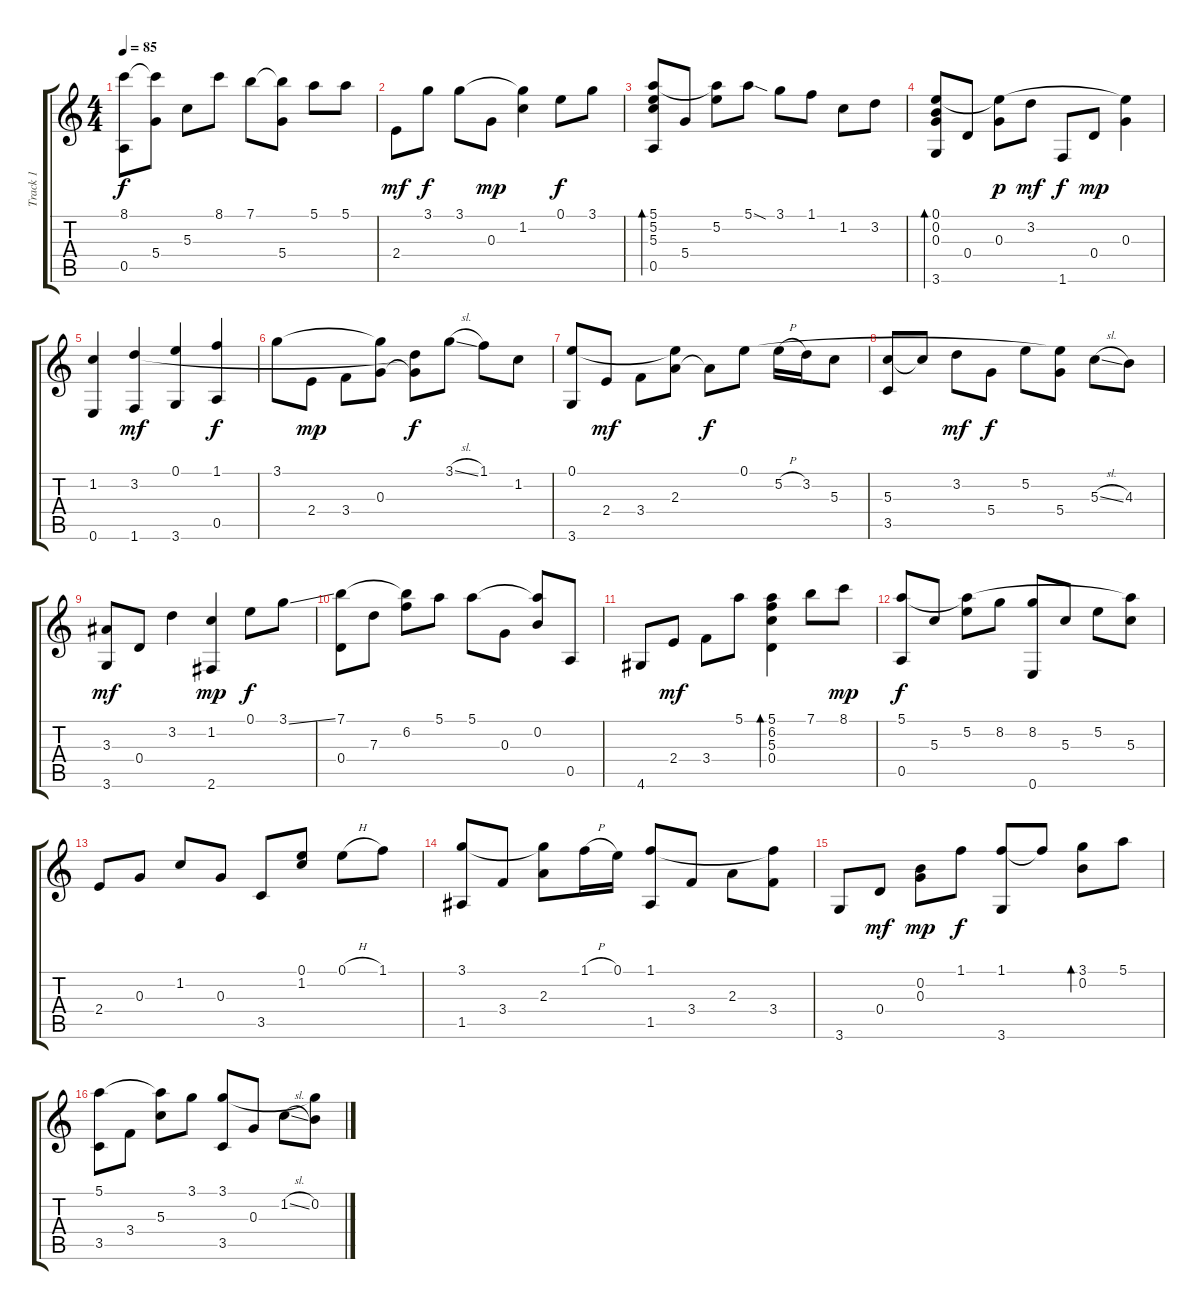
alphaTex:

\track ("Track 1" "Track 1") {instrument acousticguitarnylon}
\staff {score tabs}
\tuning (E4 B3 G3 D3 A2 E2) {hide}
\ts (4 4)
\tempo 85
\clef g2
\ks c
(8.1 0.5).8{dy f} (8.1{t} 5.4).8 5.3.8 8.1.8 7.1.8 (7.1{t} 5.4).8 5.1.8 5.1.8 |
2.4.8{dy mf} 3.1.8{dy f} 3.1.8 0.3.8{dy mp} (3.1{t} 1.2).4 0.1.8{dy f} 3.1.8 |
(5.1 5.2 5.3 0.5).8{bd 480} 5.4.8 (5.1{t} 5.2).8 5.1{sod}.8 3.1.8 1.1.8 1.2.8 3.2.8 |
(0.1 0.2 0.3 3.6).8{bd 480} 0.4.8 (0.1{t} 0.3).8{dy p} 3.2.8{dy mf} 1.6.8{dy f} 0.4.8{dy mp} (0.1{t} 0.3).4 |
(1.2 0.6).4 (3.2 1.6).4{dy mf} (0.1 3.6).4 (1.1 0.5).4{dy f} |
3.1.8 2.4.8{dy mp} 3.4.8 (3.1{t} 0.3).8 (3.2{t} 0.3{t}).8{dy f} 3.1{sl}.8 1.1.8 1.2.8 |
(0.1 3.6).8 2.4.8{dy mf} 3.4.8 (0.1{t} 2.3).8 2.3{t}.8{dy f} 0.1.8 5.2{h}.16 3.2.16 5.3.8 |
(5.3 3.5).8 5.3{t}.8 3.2.8{dy mf} 5.4.8{dy f} 5.2.8 (0.1{t} 5.4).8 5.3{sl}.8 4.3.8 |
(3.3 3.6).8{dy mf} 0.4.8 3.2.4 (1.2 2.6).4{dy mp} 0.1.8{dy f} 3.1{ss}.8 |
(7.1 0.4).8 7.3.8 (7.1{t} 6.2).8 5.1.8 5.1.8 0.3.8 (5.1{t} 0.2).8 0.5.8 |
4.6.8 2.4.8{dy mf} 3.4.8 5.1.8 (5.1 6.2 5.3 0.4).4{bd 240} 7.1.8 8.1.8{dy mp} |
(5.1 0.5).8{dy f} 5.3.8 (5.1{t} 5.2).8 8.2.8 (8.2 0.6).8 5.3.8 5.2.8 (5.1{t} 5.3).8 |
2.4.8 0.3.8 1.2.8 0.3.8 3.5.8 (0.1 1.2).8 0.1{h}.8 1.1.8 |
(3.1 1.5).8 3.4.8 (3.1{t} 2.3).8 1.1{h}.16 0.1.16 (1.1 1.5).8 3.4.8 2.3.8 (1.1{t} 3.4).8 |
3.6.8 0.4.8{dy mf} (0.2 0.3).8{dy mp} 1.1.8{dy f} (1.1 3.6).8 1.1{t}.8 (3.1 0.2).8{bd 480} 5.1.8 |
(5.1 3.5).8 3.4.8 (5.1{t} 5.3).8 3.1.8 (3.1 3.5).8 0.3.8 1.2{sl}.8 (3.1{t} 0.2).8
